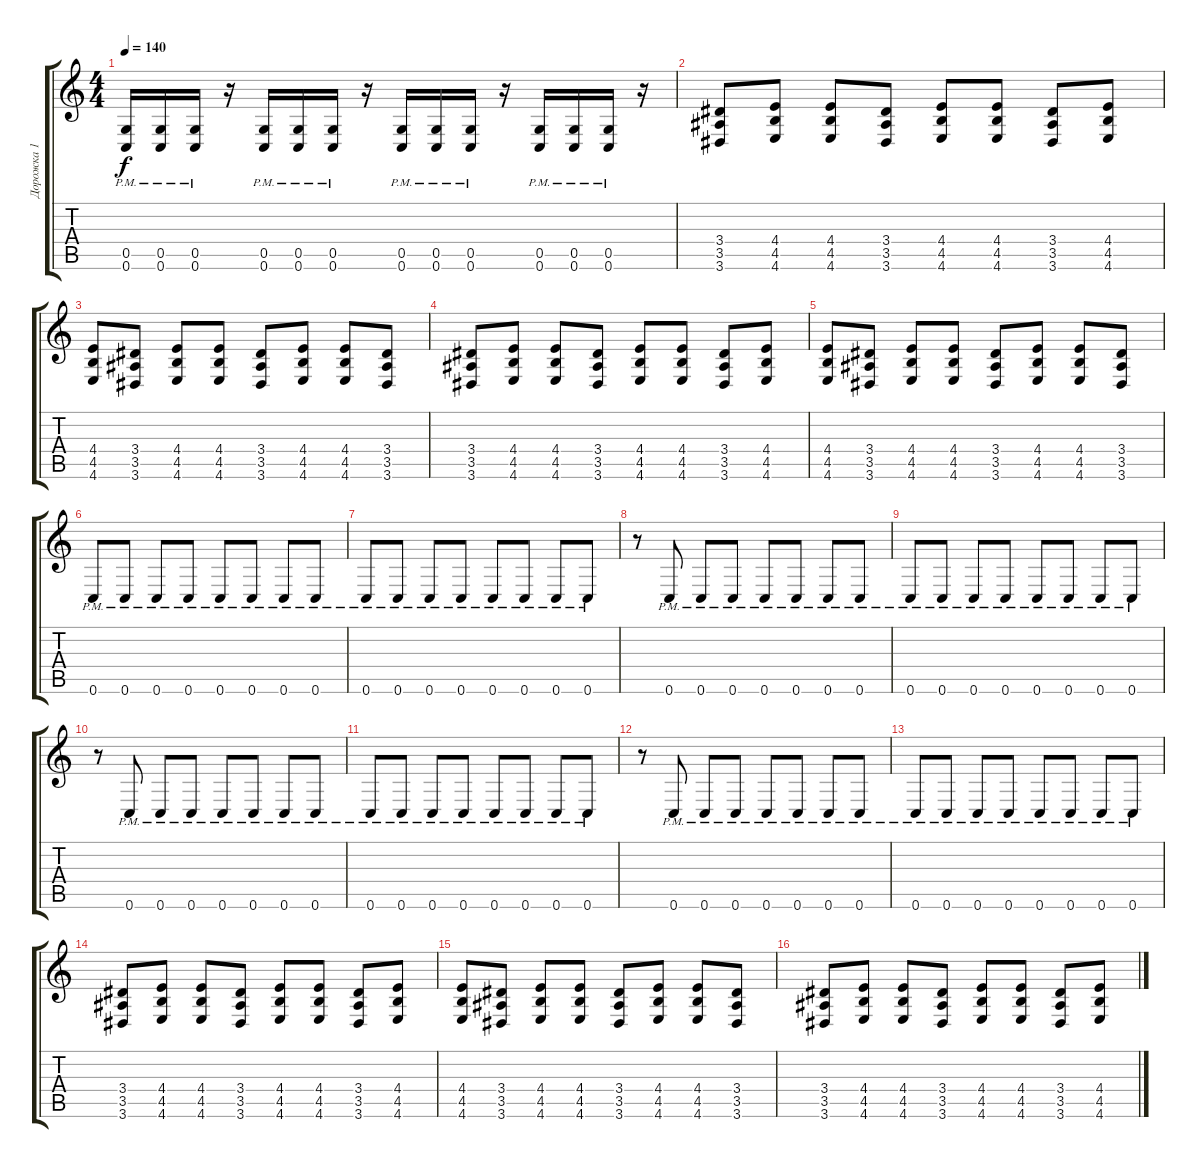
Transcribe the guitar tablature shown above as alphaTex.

\track ("Дорожка 1" "Дорожка 1") {instrument distortionguitar}
\staff {score tabs}
\tuning (D4 A3 F3 C3 G2 C2) {hide}
\ts (4 4)
\tempo 140
\clef g2
\ks c
(0.5{pm} 0.6{pm}).16{dy f} (0.5{pm} 0.6{pm}).16 (0.5{pm} 0.6{pm}).16 r.16 (0.5{pm} 0.6{pm}).16 (0.5{pm} 0.6{pm}).16 (0.5{pm} 0.6{pm}).16 r.16 (0.5{pm} 0.6{pm}).16 (0.5{pm} 0.6{pm}).16 (0.5{pm} 0.6{pm}).16 r.16 (0.5{pm} 0.6{pm}).16 (0.5{pm} 0.6{pm}).16 (0.5{pm} 0.6{pm}).16 r.16 |
(3.4 3.5 3.6).8 (4.4 4.5 4.6).8 (4.4 4.5 4.6).8 (3.4 3.5 3.6).8 (4.4 4.5 4.6).8 (4.4 4.5 4.6).8 (3.4 3.5 3.6).8 (4.4 4.5 4.6).8 |
(4.4 4.5 4.6).8 (3.4 3.5 3.6).8 (4.4 4.5 4.6).8 (4.4 4.5 4.6).8 (3.4 3.5 3.6).8 (4.4 4.5 4.6).8 (4.4 4.5 4.6).8 (3.4 3.5 3.6).8 |
(3.4 3.5 3.6).8 (4.4 4.5 4.6).8 (4.4 4.5 4.6).8 (3.4 3.5 3.6).8 (4.4 4.5 4.6).8 (4.4 4.5 4.6).8 (3.4 3.5 3.6).8 (4.4 4.5 4.6).8 |
(4.4 4.5 4.6).8 (3.4 3.5 3.6).8 (4.4 4.5 4.6).8 (4.4 4.5 4.6).8 (3.4 3.5 3.6).8 (4.4 4.5 4.6).8 (4.4 4.5 4.6).8 (3.4 3.5 3.6).8 |
0.6{pm}.8 0.6{pm}.8 0.6{pm}.8 0.6{pm}.8 0.6{pm}.8 0.6{pm}.8 0.6{pm}.8 0.6{pm}.8 |
0.6{pm}.8 0.6{pm}.8 0.6{pm}.8 0.6{pm}.8 0.6{pm}.8 0.6{pm}.8 0.6{pm}.8 0.6{pm}.8 |
r.8 0.6{pm}.8 0.6{pm}.8 0.6{pm}.8 0.6{pm}.8 0.6{pm}.8 0.6{pm}.8 0.6{pm}.8 |
0.6{pm}.8 0.6{pm}.8 0.6{pm}.8 0.6{pm}.8 0.6{pm}.8 0.6{pm}.8 0.6{pm}.8 0.6{pm}.8 |
r.8 0.6{pm}.8 0.6{pm}.8 0.6{pm}.8 0.6{pm}.8 0.6{pm}.8 0.6{pm}.8 0.6{pm}.8 |
0.6{pm}.8 0.6{pm}.8 0.6{pm}.8 0.6{pm}.8 0.6{pm}.8 0.6{pm}.8 0.6{pm}.8 0.6{pm}.8 |
r.8 0.6{pm}.8 0.6{pm}.8 0.6{pm}.8 0.6{pm}.8 0.6{pm}.8 0.6{pm}.8 0.6{pm}.8 |
0.6{pm}.8 0.6{pm}.8 0.6{pm}.8 0.6{pm}.8 0.6{pm}.8 0.6{pm}.8 0.6{pm}.8 0.6{pm}.8 |
(3.4 3.5 3.6).8 (4.4 4.5 4.6).8 (4.4 4.5 4.6).8 (3.4 3.5 3.6).8 (4.4 4.5 4.6).8 (4.4 4.5 4.6).8 (3.4 3.5 3.6).8 (4.4 4.5 4.6).8 |
(4.4 4.5 4.6).8 (3.4 3.5 3.6).8 (4.4 4.5 4.6).8 (4.4 4.5 4.6).8 (3.4 3.5 3.6).8 (4.4 4.5 4.6).8 (4.4 4.5 4.6).8 (3.4 3.5 3.6).8 |
(3.4 3.5 3.6).8 (4.4 4.5 4.6).8 (4.4 4.5 4.6).8 (3.4 3.5 3.6).8 (4.4 4.5 4.6).8 (4.4 4.5 4.6).8 (3.4 3.5 3.6).8 (4.4 4.5 4.6).8
